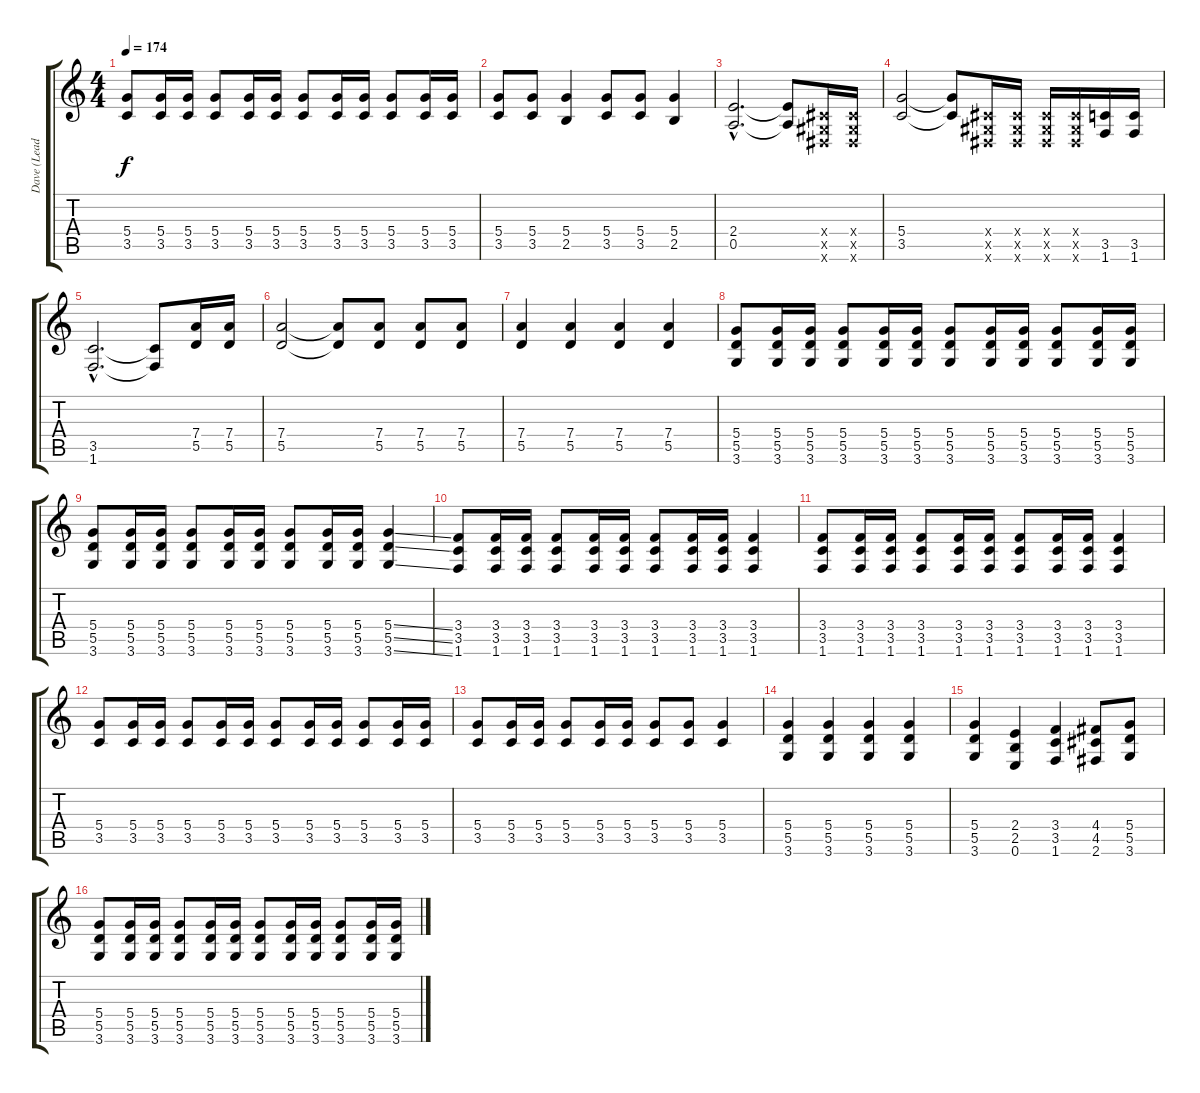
\track ("Dave (Lead Guitar)" "Dave (Lead") {instrument distortionguitar}
\staff {score tabs}
\tuning (E4 B3 G3 D3 A2 E2) {hide}
\ts (4 4)
\tempo 174
\clef g2
\ks c
(5.4 3.5).8{dy f} (5.4 3.5).16 (5.4 3.5).16 (5.4 3.5).8 (5.4 3.5).16 (5.4 3.5).16 (5.4 3.5).8 (5.4 3.5).16 (5.4 3.5).16 (5.4 3.5).8 (5.4 3.5).16 (5.4 3.5).16 |
(5.4 3.5).8 (5.4 3.5).8 (5.4 2.5).4 (5.4 3.5).8 (5.4 3.5).8 (5.4 2.5).4 |
(2.4{hac} 0.5{hac}).2{d} (2.4{t} 0.5{t}).8 (-1.4{x} -1.5{x} -1.6{x}).16 (-1.4{x} -1.5{x} -1.6{x}).16 |
(5.4 3.5).2 (5.4{t} 3.5{t}).8 (-1.4{x} -1.5{x} -1.6{x}).16 (-1.4{x} -1.5{x} -1.6{x}).16 (-1.4{x} -1.5{x} -1.6{x}).16 (-1.4{x} -1.5{x} -1.6{x}).16 (3.5 1.6).16 (3.5 1.6).16 |
(3.5{hac} 1.6{hac}).2{d} (3.5{t} 1.6{t}).8 (7.4 5.5).16 (7.4 5.5).16 |
(7.4 5.5).2 (7.4{t} 5.5{t}).8 (7.4 5.5).8 (7.4 5.5).8 (7.4 5.5).8 |
(7.4 5.5).4 (7.4 5.5).4 (7.4 5.5).4 (7.4 5.5).4 |
(5.4 5.5 3.6).8 (5.4 5.5 3.6).16 (5.4 5.5 3.6).16 (5.4 5.5 3.6).8 (5.4 5.5 3.6).16 (5.4 5.5 3.6).16 (5.4 5.5 3.6).8 (5.4 5.5 3.6).16 (5.4 5.5 3.6).16 (5.4 5.5 3.6).8 (5.4 5.5 3.6).16 (5.4 5.5 3.6).16 |
(5.4 5.5 3.6).8 (5.4 5.5 3.6).16 (5.4 5.5 3.6).16 (5.4 5.5 3.6).8 (5.4 5.5 3.6).16 (5.4 5.5 3.6).16 (5.4 5.5 3.6).8 (5.4 5.5 3.6).16 (5.4 5.5 3.6).16 (5.4{ss} 5.5{ss} 3.6{ss}).4 |
(3.4 3.5 1.6).8 (3.4 3.5 1.6).16 (3.4 3.5 1.6).16 (3.4 3.5 1.6).8 (3.4 3.5 1.6).16 (3.4 3.5 1.6).16 (3.4 3.5 1.6).8 (3.4 3.5 1.6).16 (3.4 3.5 1.6).16 (3.4 3.5 1.6).4 |
(3.4 3.5 1.6).8 (3.4 3.5 1.6).16 (3.4 3.5 1.6).16 (3.4 3.5 1.6).8 (3.4 3.5 1.6).16 (3.4 3.5 1.6).16 (3.4 3.5 1.6).8 (3.4 3.5 1.6).16 (3.4 3.5 1.6).16 (3.4 3.5 1.6).4 |
(5.4 3.5).8 (5.4 3.5).16 (5.4 3.5).16 (5.4 3.5).8 (5.4 3.5).16 (5.4 3.5).16 (5.4 3.5).8 (5.4 3.5).16 (5.4 3.5).16 (5.4 3.5).8 (5.4 3.5).16 (5.4 3.5).16 |
(5.4 3.5).8 (5.4 3.5).16 (5.4 3.5).16 (5.4 3.5).8 (5.4 3.5).16 (5.4 3.5).16 (5.4 3.5).8 (5.4 3.5).8 (5.4 3.5).4 |
(5.4 5.5 3.6).4 (5.4 5.5 3.6).4 (5.4 5.5 3.6).4 (5.4 5.5 3.6).4 |
(5.4 5.5 3.6).4 (2.4 2.5 0.6).4 (3.4 3.5 1.6).4 (4.4 4.5 2.6).8 (5.4 5.5 3.6).8 |
(5.4 5.5 3.6).8 (5.4 5.5 3.6).16 (5.4 5.5 3.6).16 (5.4 5.5 3.6).8 (5.4 5.5 3.6).16 (5.4 5.5 3.6).16 (5.4 5.5 3.6).8 (5.4 5.5 3.6).16 (5.4 5.5 3.6).16 (5.4 5.5 3.6).8 (5.4 5.5 3.6).16 (5.4 5.5 3.6).16
